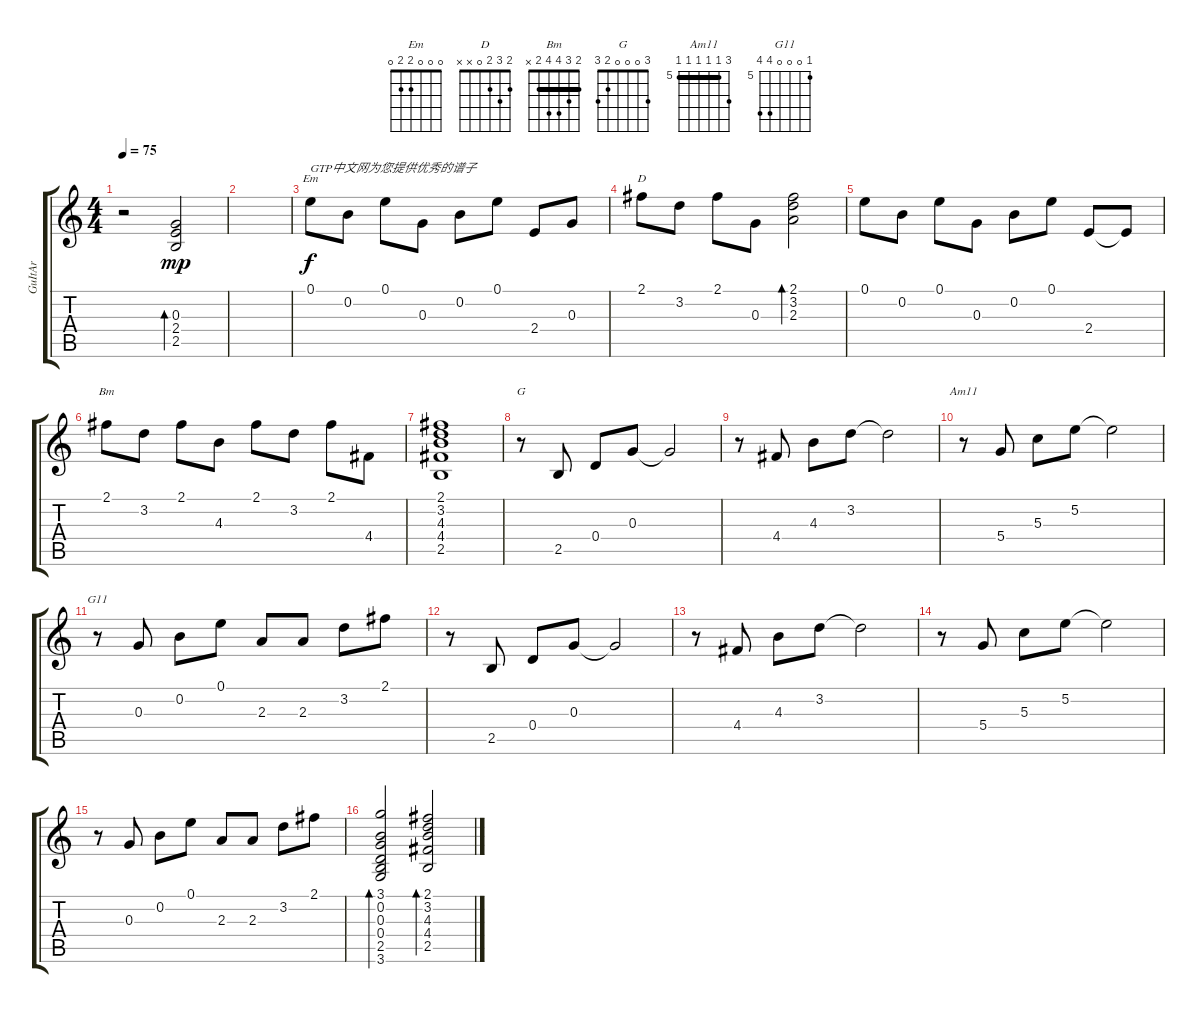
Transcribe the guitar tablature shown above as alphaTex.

\track ("GuItAr" "GuItAr") {instrument electricguitarclean}
\staff {score tabs}
\tuning (E4 B3 G3 D3 A2 E2) {hide}
\chord ("Em" 0 0 0 2 2 0)
\chord ("D" 2 3 2 0 x x)
\chord ("Bm" 2 3 4 4 2 x) {barre 2}
\chord ("G" 3 0 0 0 2 3)
\chord ("Am11" 7 5 5 5 5 5) {firstfret 5 barre 5}
\chord ("G11" 5 0 0 0 8 8) {firstfret 5}
\ts (4 4)
\tempo 75
\clef g2
\ks c
r.2{dy mp instrument electricguitarclean} (0.3 2.4 2.5).2{bd 240} |
|
0.1.8{ch "Em" txt "GTP中文网为您提供优秀的谱子" dy f} 0.2.8 0.1.8 0.3.8 0.2.8 0.1.8 2.4.8 0.3.8 |
2.1.8{ch "D"} 3.2.8 2.1.8 0.3.8 (2.1 3.2 2.3).2{bd 240} |
0.1.8 0.2.8 0.1.8 0.3.8 0.2.8 0.1.8 2.4.8 2.4{t}.8 |
2.1.8{ch "Bm"} 3.2.8 2.1.8 4.3.8 2.1.8 3.2.8 2.1.8 4.4.8 |
(2.1 3.2 4.3 4.4 2.5).1 |
r.8{ch "G"} 2.5.8 0.4.8 0.3.8 0.3{t}.2 |
r.8 4.4.8 4.3.8 3.2.8 3.2{t}.2 |
r.8{ch "Am11"} 5.4.8 5.3.8 5.2.8 5.2{t}.2 |
r.8{ch "G11"} 0.3.8 0.2.8 0.1.8 2.3.8 2.3.8 3.2.8 2.1.8 |
r.8 2.5.8 0.4.8 0.3.8 0.3{t}.2 |
r.8 4.4.8 4.3.8 3.2.8 3.2{t}.2 |
r.8 5.4.8 5.3.8 5.2.8 5.2{t}.2 |
r.8 0.3.8 0.2.8 0.1.8 2.3.8 2.3.8 3.2.8 2.1.8 |
(3.1 0.2 0.3 0.4 2.5 3.6).2{bd 240} (2.1 3.2 4.3 4.4 2.5).2{bd 240}
